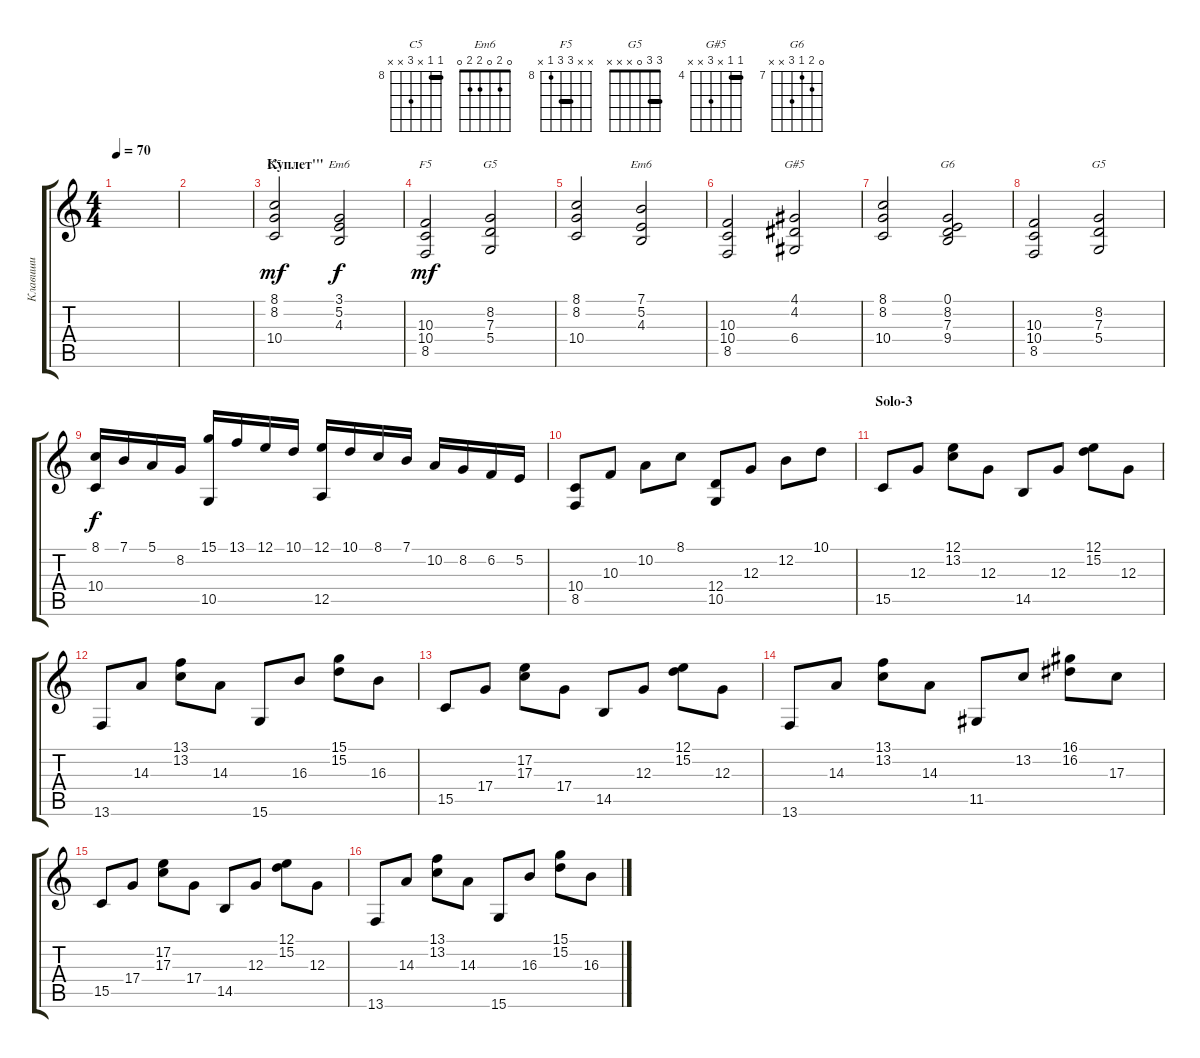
\track ("Клавиши" "Клавиши") {instrument stringensemble2}
\staff {score tabs}
\tuning (E4 B3 G3 D3 A2 E2) {hide}
\chord ("C5" 8 8 x 10 x x) {firstfret 8 barre 8}
\chord ("Em6" 3 2 4 5 2 0) {barre 2}
\chord ("F5" x x 10 10 8 x) {firstfret 8 barre 10}
\chord ("G5" x 8 7 5 x x) {firstfret 5}
\chord ("Em6" 0 2 0 2 2 0)
\chord ("G#5" 4 4 x 6 x x) {firstfret 4 barre 4}
\chord ("G6" 0 8 7 9 x x) {firstfret 7}
\chord ("G5" 3 3 0 x x x) {barre 3}
\ts (4 4)
\tempo 70
\clef g2
\ks c
|
|
\section ("" "Куплет'''")
(8.1 8.2 10.4).2{ch "C5" dy mf} (3.1 5.2 4.3).2{ch "Em6" dy f} |
(10.3 10.4 8.5).2{ch "F5" dy mf} (8.2 7.3 5.4).2{ch "G5"} |
(8.1 8.2 10.4).2 (7.1 5.2 4.3).2{ch "Em6"} |
(10.3 10.4 8.5).2 (4.1 4.2 6.4).2{ch "G#5"} |
(8.1 8.2 10.4).2 (0.1 8.2 7.3 9.4).2{ch "G6"} |
(10.3 10.4 8.5).2 (8.2 7.3 5.4).2{ch "G5"} |
(8.1 10.4).16{dy f} 7.1.16 5.1.16 8.2.16 (15.1 10.5).16 13.1.16 12.1.16 10.1.16 (12.1 12.5).16 10.1.16 8.1.16 7.1.16 10.2.16 8.2.16 6.2.16 5.2.16 |
(10.4 8.5).8 10.3.8 10.2.8 8.1.8 (12.4 10.5).8 12.3.8 12.2.8 10.1.8 |
\section ("" "Solo-3")
15.5.8{volume 11 instrument honkytonkpiano} 12.3.8 (12.1 13.2).8 12.3.8 14.5.8 12.3.8 (12.1 15.2).8 12.3.8 |
13.6.8 14.3.8 (13.1 13.2).8 14.3.8 15.6.8 16.3.8 (15.1 15.2).8 16.3.8 |
15.5.8 17.4.8 (17.2 17.3).8 17.4.8 14.5.8 12.3.8 (12.1 15.2).8 12.3.8 |
13.6.8 14.3.8 (13.1 13.2).8 14.3.8 11.5.8 13.2.8 (16.1 16.2).8 17.3.8 |
15.5.8 17.4.8 (17.2 17.3).8 17.4.8 14.5.8 12.3.8 (12.1 15.2).8 12.3.8 |
13.6.8 14.3.8 (13.1 13.2).8 14.3.8 15.6.8 16.3.8 (15.1 15.2).8 16.3.8
